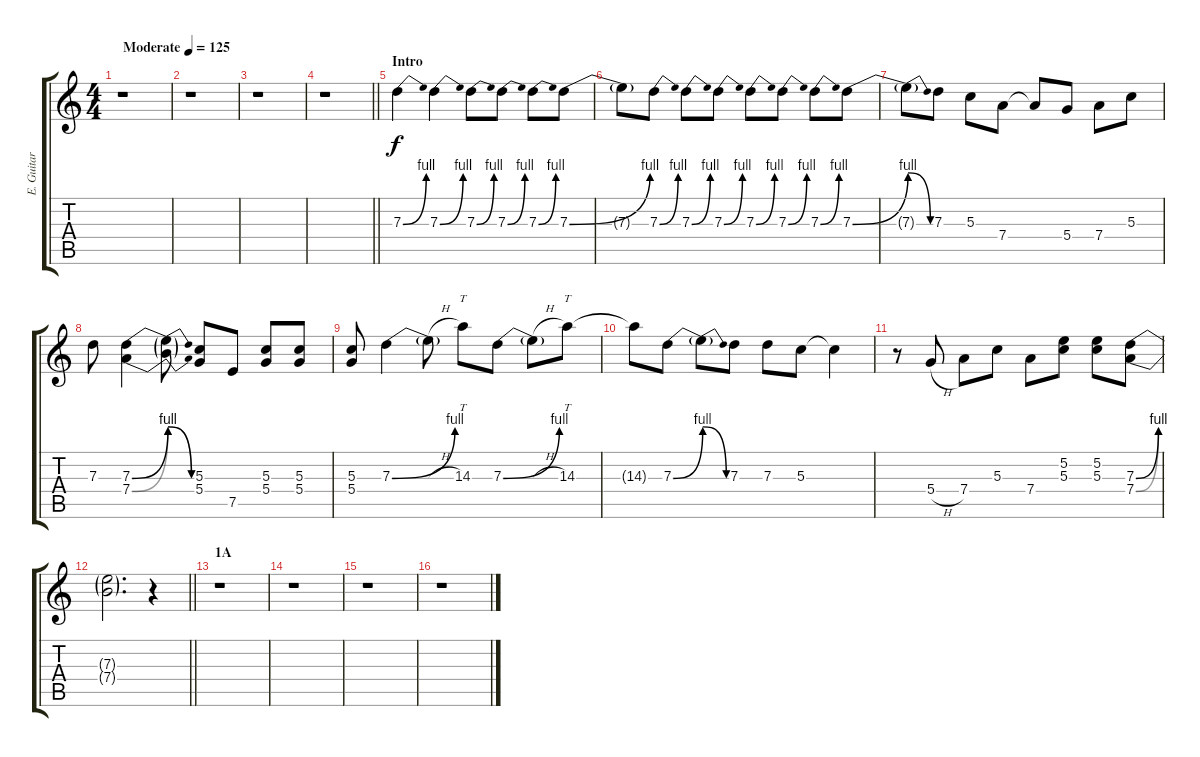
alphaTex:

\track ("E. Guitar I" "E. Guitar ") {instrument overdrivenguitar}
\staff {score tabs}
\tuning (E4 B3 G3 D3 A2 E2) {hide}
\ts (4 4)
\tempo (125 "Moderate")
\clef g2
\ks c
r.1{dy f instrument overdrivenguitar} |
r.1 |
r.1 |
\barLineRight lightlight
r.1 |
\section ("" "Intro")
7.3{be (bend 0 0 60 4)}.4 7.3{be (bend 0 0 60 4)}.4 7.3{be (bend 0 0 60 4)}.8 7.3{be (bend 0 0 60 4)}.8 7.3{be (bend 0 0 60 4)}.8 7.3{be (bend 0 0 60 4)}.8 |
7.3{t}.8 7.3{be (bend 0 0 60 4)}.8 7.3{be (bend 0 0 60 4)}.8 7.3{be (bend 0 0 60 4)}.8 7.3{be (bend 0 0 60 4)}.8 7.3{be (bend 0 0 60 4)}.8 7.3{be (bend 0 0 60 4)}.8 7.3{be (bend 0 0 60 4)}.8 |
7.3{be (release 0 4 60 0) t}.8 7.3.8 5.3.8 7.4.8 7.4{t}.8 5.4.8 7.4.8 5.3.8 |
7.3.8 (7.3{be (bend 0 0 60 4)} 7.4{be (bend 0 0 60 4)}).4 (7.3{be (release 0 4 60 0) t} 7.4{be (release 0 4 60 0) t}).8 (5.3 5.4).8 7.5.8 (5.3 5.4).8 (5.3 5.4).8 |
(5.3 5.4).8 7.3{be (bend 0 0 60 4)}.4 7.3{h t}.8 14.3.8{tt} 7.3{be (bend 0 0 60 4)}.8 7.3{h t}.8 14.3.8{tt} |
14.3{t}.8 7.3{be (bend 0 0 60 4)}.8 7.3{be (release 0 4 60 0) t}.8 7.3.8 7.3.8 5.3.8 5.3{t}.4 |
r.8 5.4{h}.8 7.4.8 5.3.8 7.4.8 (5.2 5.3).8 (5.2 5.3).8 (7.3{be (bend 0 0 60 4)} 7.4{be (bend 0 0 60 4)}).8 |
\barLineRight lightlight
(7.3{t} 7.4{t}).2{d} r.4 |
\section ("" "1A")
r.1 |
r.1 |
r.1 |
r.1
